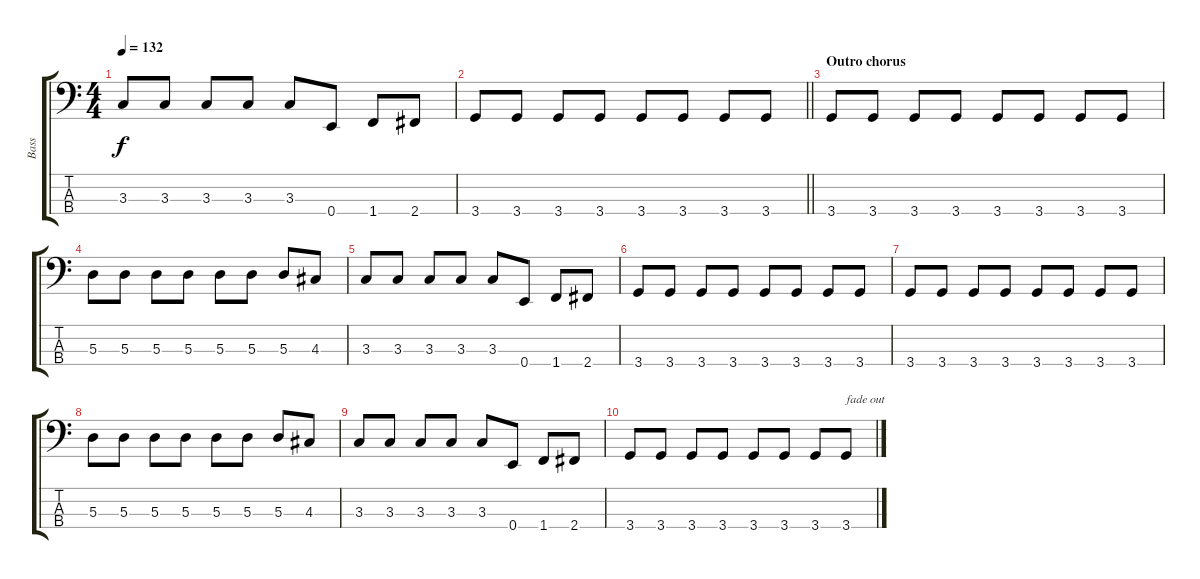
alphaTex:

\track ("Bass" "Bass") {instrument electricbassfinger}
\staff {score tabs}
\tuning (G2 D2 A1 E1) {hide}
\ts (4 4)
\tempo 132
\clef f4
\ks c
3.3.8{dy f} 3.3.8 3.3.8 3.3.8 3.3.8 0.4.8 1.4.8 2.4.8 |
\barLineRight lightlight
3.4.8 3.4.8 3.4.8 3.4.8 3.4.8 3.4.8 3.4.8 3.4.8 |
\section ("" "Outro chorus")
3.4.8 3.4.8 3.4.8 3.4.8 3.4.8 3.4.8 3.4.8 3.4.8 |
5.3.8 5.3.8 5.3.8 5.3.8 5.3.8 5.3.8 5.3.8 4.3.8 |
3.3.8 3.3.8 3.3.8 3.3.8 3.3.8 0.4.8 1.4.8 2.4.8 |
3.4.8 3.4.8 3.4.8 3.4.8 3.4.8 3.4.8 3.4.8 3.4.8 |
3.4.8 3.4.8 3.4.8 3.4.8 3.4.8 3.4.8 3.4.8 3.4.8 |
5.3.8 5.3.8 5.3.8 5.3.8 5.3.8 5.3.8 5.3.8 4.3.8 |
3.3.8 3.3.8 3.3.8 3.3.8 3.3.8 0.4.8 1.4.8 2.4.8 |
3.4.8 3.4.8 3.4.8 3.4.8 3.4.8 3.4.8 3.4.8 3.4.8{txt "fade out"}
